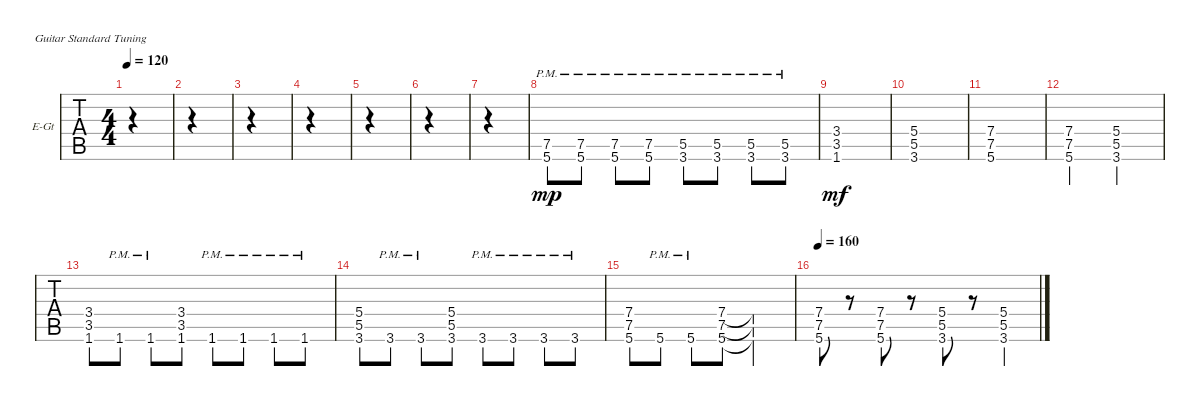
\defaultSystemsLayout 4
\bracketExtendMode groupsimilarinstruments
\multiBarRest
\firstSystemTrackNameOrientation horizontal
\otherSystemsTrackNameOrientation horizontal
\track ("Cole Train" "E-Gt") {instrument distortionguitar}
\staff {tabs}
\tuning (E4 B3 G3 D3 A2 E2)
\ts (4 4)
\tempo 120
\clef g2
\ks c
|
|
|
|
|
|
|
(5.6{pm} 7.5{pm}).8{dy mp} (5.6{pm} 7.5{pm}).8 (5.6{pm} 7.5{pm}).8 (5.6{pm} 7.5{pm}).8 (3.6{pm} 5.5{pm}).8 (3.6{pm} 5.5{pm}).8 (3.6{pm} 5.5{pm}).8 (3.6{pm} 5.5{pm}).8 |
(1.6 3.5 3.4).1{dy mf} |
(3.6 5.5 5.4).1 |
(5.6 7.5 7.4).1 |
(5.6 7.5 7.4).2 (3.6 5.5 5.4).2 |
(1.6 3.5 3.4).8 1.6{pm}.8 1.6{pm}.8 (1.6 3.5 3.4).8 1.6{pm}.8 1.6{pm}.8 1.6{pm}.8 1.6{pm}.8 |
(3.6 5.5 5.4).8 3.6{pm}.8 3.6{pm}.8 (3.6 5.5 5.4).8 3.6{pm}.8 3.6{pm}.8 3.6{pm}.8 3.6{pm}.8 |
(5.6 7.5 7.4).8 5.6{pm}.8 5.6{pm}.8 (5.6 7.5 7.4).8 (5.6{t} 7.5{t} 7.4{t}).2 |
\tempo 160
(5.6 7.5 7.4).8 r.8 (5.6 7.5 7.4).8 r.8 (3.6 5.5 5.4).8 r.8 (3.6 5.5 5.4).4
